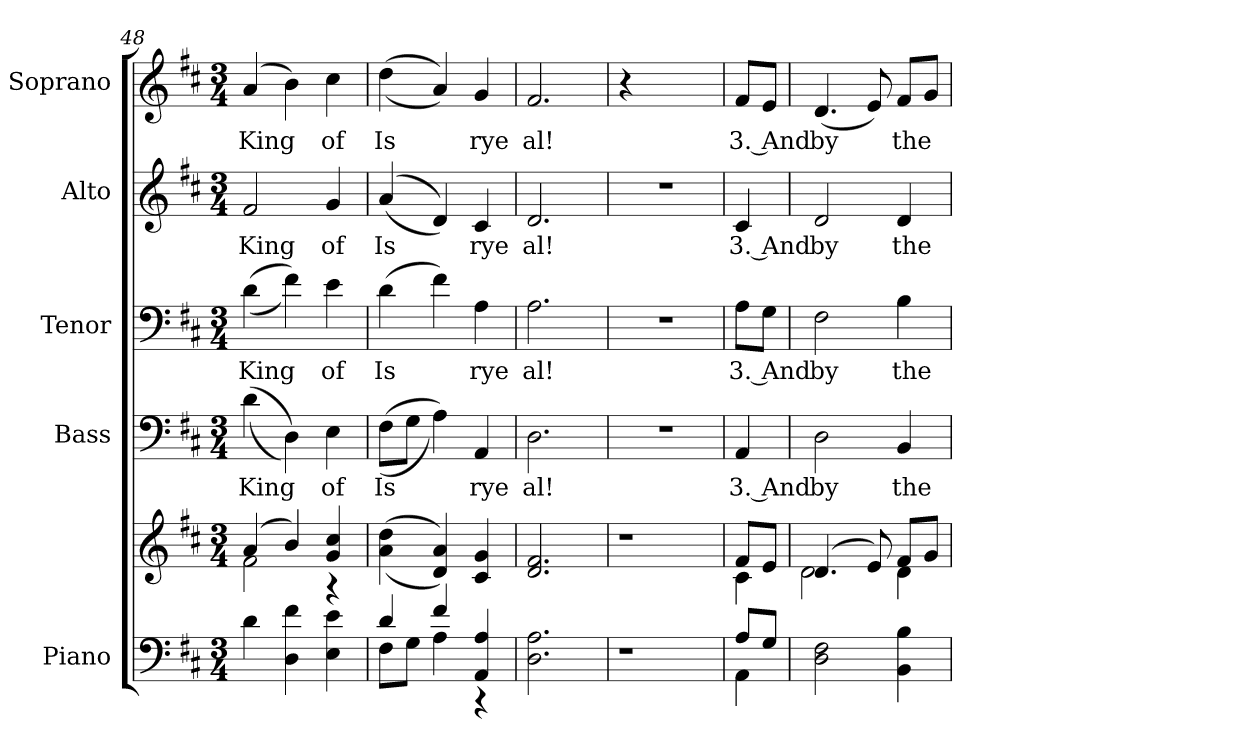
**kern	**kern	**kern	**text	**kern	**text	**kern	**text	**kern	**text
*part5	*part5	*part4	*part4	*part3	*part3	*part2	*part2	*part1	*part1
*staff6	*staff5	*staff4	*staff4	*staff3	*staff3	*staff2	*staff2	*staff1	*staff1
*I"Piano	*	*I"Bass	*	*I"Tenor	*	*I"Alto	*	*I"Soprano	*
*I'Pno.	*	*I'B.	*	*I'T.	*	*I'A.	*	*I'S.	*
!!LO:PB:g=z
*clefF4	*clefG2	*clefF4	*	*clefF4	*	*clefG2	*	*clefG2	*
*k[f#c#]	*k[f#c#]	*k[f#c#]	*	*k[f#c#]	*	*k[f#c#]	*	*k[f#c#]	*
*D:	*D:	*D:	*	*D:	*	*D:	*	*D:	*
*M3/4	*M3/4	*M3/4	*	*M3/4	*	*M3/4	*	*M3/4	*
=48	=48	=48	=48	=48	=48	=48	=48	=48	=48
*	*^	*	*	*	*	*	*	*	*
!	!	!	!	!LO:LY:b:color=#000000	!	!	!	!	!	!
!	!	!	!	!	!	!LO:LY:b:color=#000000	!	!	!	!
!	!	!	!	!	!	!	!	!LO:LY:b:color=#000000	!	!
!	!	!	!	!	!	!	!	!	!	!LO:LY:b:color=#000000
4di\	(4ai/	2f#i\	((4di\	King	((4di\	King	2f#i/	King	(4ai/	King
4Di\ 4f#i	4bi/)	.	4Di\))	.	4f#i\))	.	.	.	4bi\)	.
!	!	!	!	!LO:LY:b:color=#000000	!	!	!	!	!	!
!	!	!	!	!	!	!LO:LY:b:color=#000000	!	!	!	!
!	!	!	!	!	!	!	!	!LO:LY:b:color=#000000	!	!
!	!	!	!	!	!	!	!	!	!	!LO:LY:b:color=#000000
4Ei\ 4ei	4gi/ 4cc#i	4r	4Ei\	of	4ei\	of	4gi/	of	4cc#i\	of
*	*v	*v	*	*	*	*	*	*	*	*
=49	=49	=49	=49	=49	=49	=49	=49	=49	=49
*^	*	*	*	*	*	*	*	*	*
*	*	*^	*	*	*	*	*	*	*	*
!	!	!	!	!	!LO:LY:b:color=#000000	!	!	!	!	!	!
*	*	*v	*v	*	*	*	*	*	*	*	*
*	*	*^	*	*	*	*	*	*	*	*
!	!	!	!	!	!	!	!LO:LY:b:color=#000000	!	!	!	!
*	*	*v	*v	*	*	*	*	*	*	*	*
*	*	*^	*	*	*	*	*	*	*	*
!	!	!	!	!	!	!	!	!	!LO:LY:b:color=#000000	!	!
*	*	*v	*v	*	*	*	*	*	*	*	*
*	*	*^	*	*	*	*	*	*	*	*
!	!	!	!	!	!	!	!	!	!	!	!LO:LY:b:color=#000000
*	*	*v	*v	*	*	*	*	*	*	*	*
4di/	8F#i\L	((4ai\ 4ddi	((8F#i\L	Is	(4di\	Is	((4ai/	Is	((4ddi\	Is
.	8Gi\J	.	8Gi\J	.	.	.	.	.	.	.
4f#i/	4Ai\	4di/ 4ai))	4Ai\))	.	4f#i\)	.	4di/))	.	4ai/))	.
!	!	!	!	!LO:LY:b:color=#000000	!	!	!	!	!	!
!	!	!	!	!	!	!LO:LY:b:color=#000000	!	!	!	!
!	!	!	!	!	!	!	!	!LO:LY:b:color=#000000	!	!
!	!	!	!	!	!	!	!	!	!	!LO:LY:b:color=#000000
4AAi/ 4Ai	4r	4c#i/ 4gi	4AAi/	rye	4Ai\	rye	4c#i/	rye	4gi/	rye
*v	*v	*	*	*	*	*	*	*	*	*
=50	=50	=50	=50	=50	=50	=50	=50	=50	=50
*^	*	*	*	*	*	*	*	*	*
!	!	!	!	!LO:LY:b:color=#000000	!	!	!	!	!	!
*v	*v	*	*	*	*	*	*	*	*	*
*^	*	*	*	*	*	*	*	*	*
!	!	!	!	!	!	!LO:LY:b:color=#000000	!	!	!	!
*v	*v	*	*	*	*	*	*	*	*	*
*^	*	*	*	*	*	*	*	*	*
!	!	!	!	!	!	!	!	!LO:LY:b:color=#000000	!	!
*v	*v	*	*	*	*	*	*	*	*	*
*^	*	*	*	*	*	*	*	*	*
!	!	!	!	!	!	!	!	!	!	!LO:LY:b:color=#000000
*v	*v	*	*	*	*	*	*	*	*	*
2.Di\ 2.Ai	2.di/ 2.f#i	2.Di\	al!	2.Ai\	al!	2.di/	al!	2.f#i/	al!
!!LO:PB:g=z
=51	=51	=51	=51	=51	=51	=51	=51	=51	=51
!LO:N:vis=1	!LO:N:vis=1	!LO:N:vis=1	!	!LO:N:vis=1	!	!LO:N:vis=1	!	!	!
4r	4r	2.r	.	2.r	.	2.r	.	4r	.
2ryy	2ryy	.	.	.	.	.	.	2ryy	.
=52	=52	=52	=52	=52	=52	=52	=52	=52	=52
*^	*^	*	*	*	*	*	*	*	*
!	!	!	!	!	!LO:LY:b:color=#000000	!	!	!	!	!	!
!	!	!	!	!	!	!	!LO:LY:b:color=#000000	!	!	!	!
!	!	!	!	!	!	!	!	!	!LO:LY:b:color=#000000	!	!
!	!	!	!	!	!	!	!	!	!	!	!LO:LY:b:color=#000000
8Ai/L	4AAi\	8f#i/L	4c#i\	4AAi/	3. And	8Ai\L	3. And	4c#i/	3. And	8f#i/L	3. And
8Gi/J	.	8ei/J	.	.	.	8Gi\J	.	.	.	8ei/J	.
*v	*v	*	*	*	*	*	*	*	*	*	*
=53	=53	=53	=53	=53	=53	=53	=53	=53	=53	=53
!	!	!	!	!LO:LY:b:color=#000000	!	!	!	!	!	!
!	!	!	!	!	!	!LO:LY:b:color=#000000	!	!	!	!
!	!	!	!	!	!	!	!	!LO:LY:b:color=#000000	!	!
!	!	!	!	!	!	!	!	!	!	!LO:LY:b:color=#000000
2Di\ 2F#i	(4.di/	2di\	2Di\	by	2F#i\	by	2di/	by	(4.di/	by
.	8ei/)	.	.	.	.	.	.	.	8ei/)	.
!	!	!	!	!LO:LY:b:color=#000000	!	!	!	!	!	!
!	!	!	!	!	!	!LO:LY:b:color=#000000	!	!	!	!
!	!	!	!	!	!	!	!	!LO:LY:b:color=#000000	!	!
!	!	!	!	!	!	!	!	!	!	!LO:LY:b:color=#000000
4BBi\ 4Bi	8f#i/L	4di\	4BBi/	the	4Bi\	the	4di/	the	8f#i/L	the
.	8gi/J	.	.	.	.	.	.	.	8gi/J	.
*	*v	*v	*	*	*	*	*	*	*	*
=	=	=	=	=	=	=	=	=	=
*-	*-	*-	*-	*-	*-	*-	*-	*-	*-
